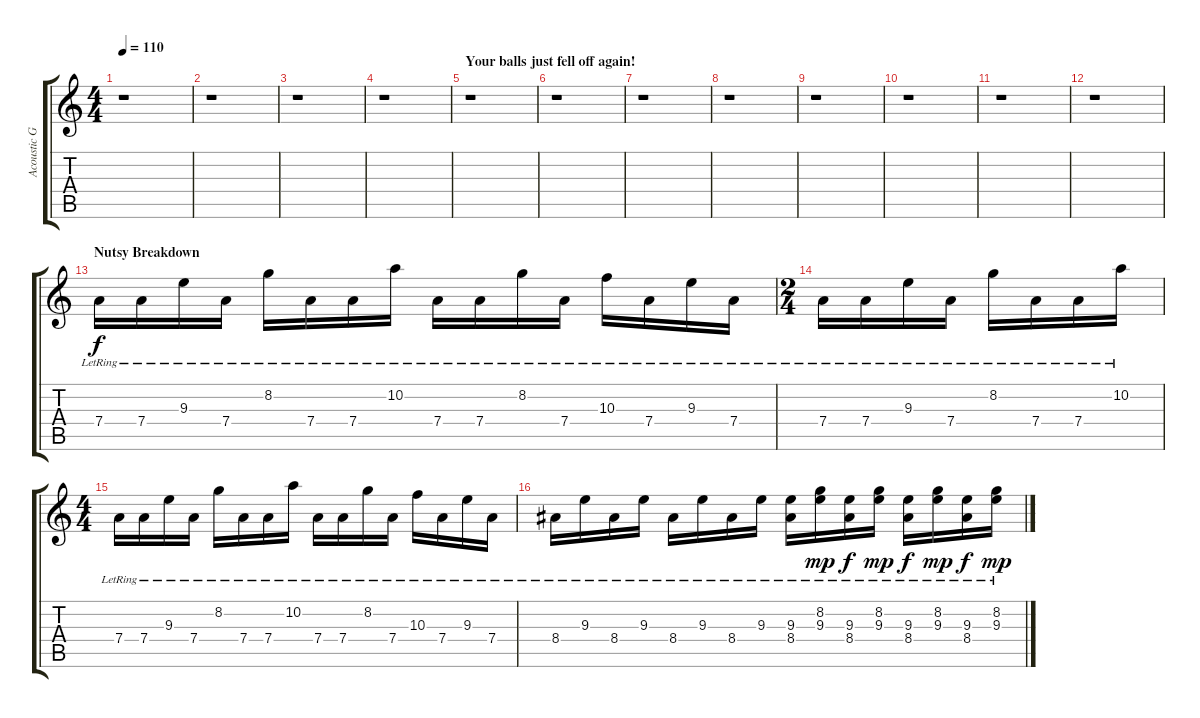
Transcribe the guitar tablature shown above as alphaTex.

\track ("Acoustic Guitar" "Acoustic G") {instrument acousticguitarnylon}
\staff {score tabs}
\tuning (E4 B3 G3 D3 A2 E2) {hide}
\ts (4 4)
\tempo 110
\clef g2
\ks c
r.1{dy f} |
r.1 |
r.1 |
r.1 |
\section ("" "Your balls just fell off again!")
r.1 |
r.1 |
r.1 |
r.1 |
r.1 |
r.1 |
r.1 |
r.1 |
\section ("" "Nutsy Breakdown")
7.4{lr}.16 7.4{lr}.16 9.3{lr}.16 7.4{lr}.16 8.2{lr}.16 7.4{lr}.16 7.4{lr}.16 10.2{lr}.16 7.4{lr}.16 7.4{lr}.16 8.2{lr}.16 7.4{lr}.16 10.3{lr}.16 7.4{lr}.16 9.3{lr}.16 7.4{lr}.16 |
\ts (2 4)
7.4{lr}.16 7.4{lr}.16 9.3{lr}.16 7.4{lr}.16 8.2{lr}.16 7.4{lr}.16 7.4{lr}.16 10.2{lr}.16 |
\ts (4 4)
7.4{lr}.16 7.4{lr}.16 9.3{lr}.16 7.4{lr}.16 8.2{lr}.16 7.4{lr}.16 7.4{lr}.16 10.2{lr}.16 7.4{lr}.16 7.4{lr}.16 8.2{lr}.16 7.4{lr}.16 10.3{lr}.16 7.4{lr}.16 9.3{lr}.16 7.4{lr}.16 |
8.4{lr}.16 9.3{lr}.16 8.4{lr}.16 9.3{lr}.16 8.4{lr}.16 9.3{lr}.16 8.4{lr}.16 9.3{lr}.16 (9.3{lr} 8.4{lr}).16 (8.2{lr} 9.3{lr}).16{dy mp} (9.3{lr} 8.4{lr}).16{dy f} (8.2{lr} 9.3{lr}).16{dy mp} (9.3{lr} 8.4{lr}).16{dy f} (8.2{lr} 9.3{lr}).16{dy mp} (9.3{lr} 8.4{lr}).16{dy f} (8.2{lr} 9.3{lr}).16{dy mp}
